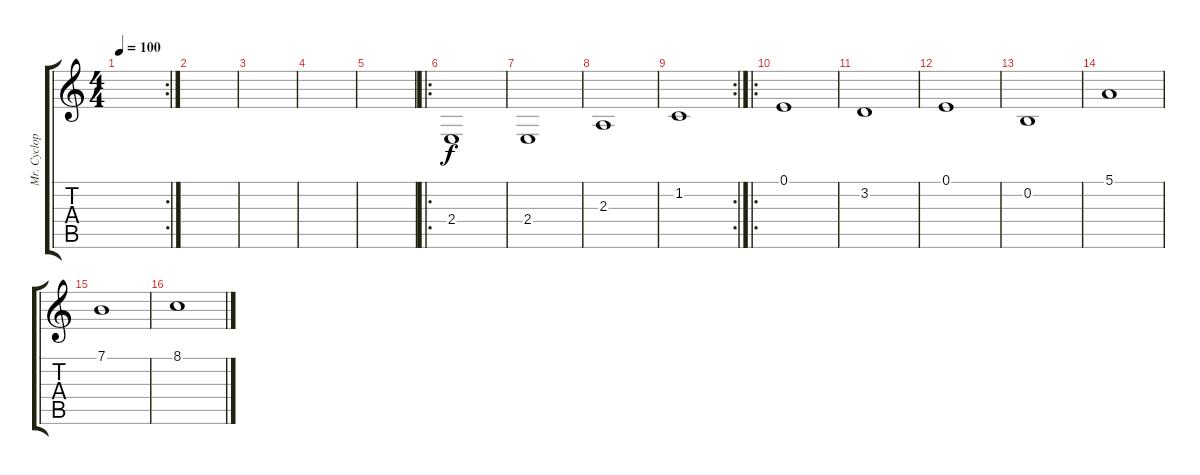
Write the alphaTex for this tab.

\track ("Mr. Cyclop" "Mr. Cyclop") {instrument lead2sawtooth}
\staff {score tabs}
\tuning (E4 B3 G3 D3 A2 E2) {hide}
\rc 2
\ts (4 4)
\tempo 100
\clef g2
\ks c
|
|
|
|
|
\ro
2.4.1 |
2.4.1 |
2.3.1 |
\rc 2
1.2.1 |
\ro
0.1.1{instrument pad4choir} |
3.2.1 |
0.1.1 |
0.2.1 |
5.1.1 |
7.1.1 |
8.1.1
